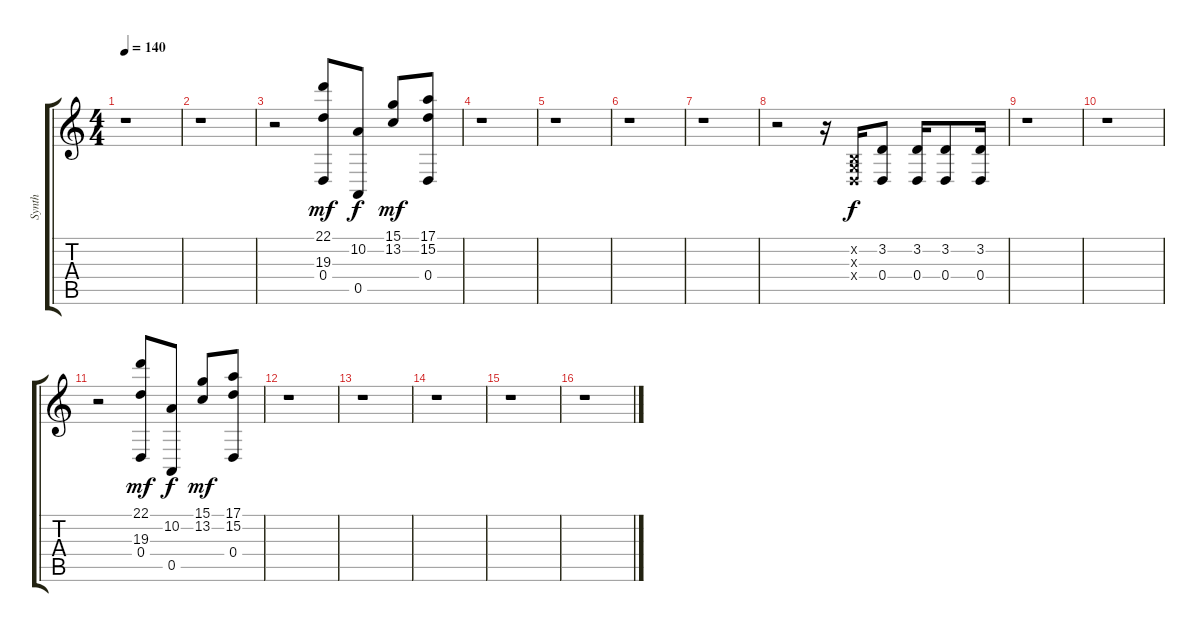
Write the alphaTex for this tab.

\track ("Synth" "Synth") {instrument lead5charang}
\staff {score tabs}
\tuning (E4 B3 G3 D3 A2 E2) {hide}
\ts (4 4)
\tempo 140
\clef g2
\ks c
r.1{dy f} |
r.1 |
r.2{volume 13 instrument lead5charang} (22.1 19.3 0.4).8{dy mf} (10.2 0.5).8{dy f} (15.1 13.2).8{dy mf} (17.1 15.2 0.4).8 |
r.1 |
r.1 |
r.1 |
r.1 |
r.2{volume 10} r.16 (0.2{x} 0.3{x} 0.4{x}).16{dy f} (3.2 0.4).8{instrument lead8bassandlead} (3.2 0.4).16 (3.2 0.4).8 (3.2 0.4).16 |
r.1 |
r.1 |
r.2{volume 13 instrument lead5charang} (22.1 19.3 0.4).8{dy mf} (10.2 0.5).8{dy f} (15.1 13.2).8{dy mf} (17.1 15.2 0.4).8 |
r.1{instrument lead5charang} |
r.1 |
r.1 |
r.1 |
r.1
